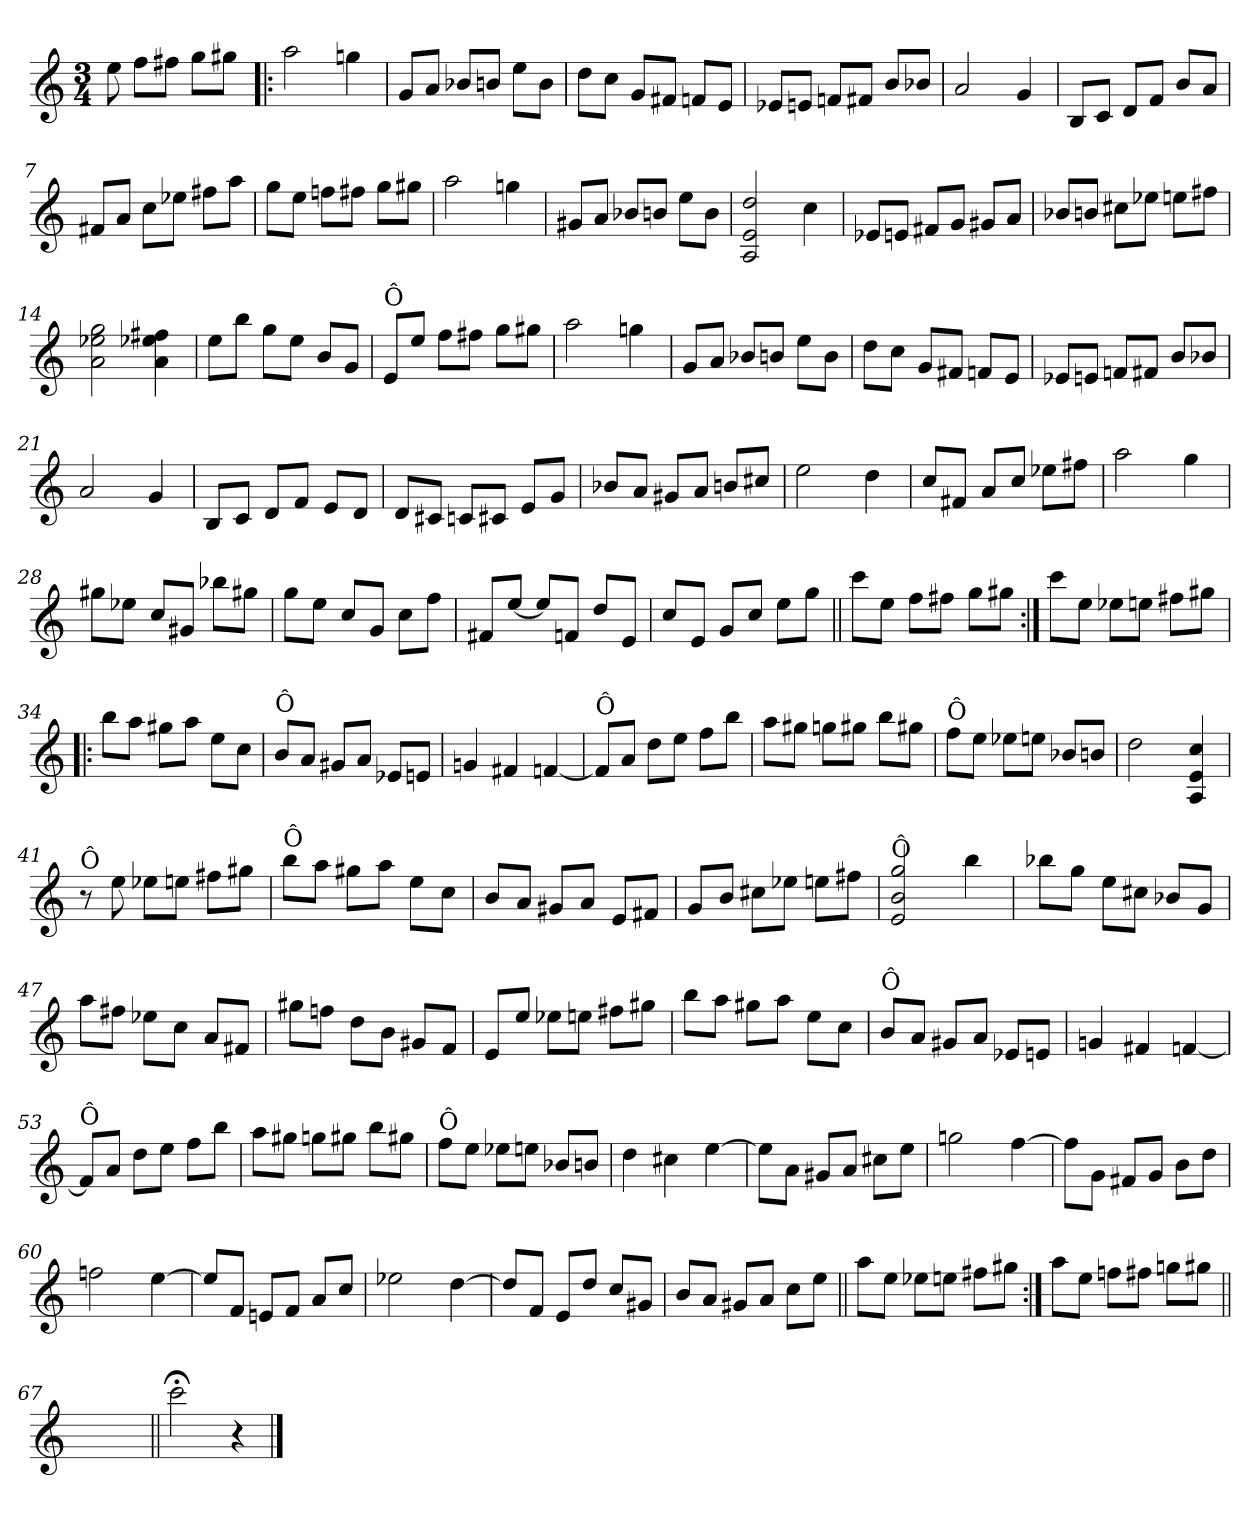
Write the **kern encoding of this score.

**kern
*part1
*staff1
*clefG2
*k[]
*a:
*M3/4
=
8ee\
8ff\L
8ff#X\J
8gg\L
8gg#X\J
=1!|:
2aa\
4ggn\
=2
8g/L
8a/J
8b-X/L
8bn/J
8ee\L
8b\J
=3
8dd\L
8cc\J
8g/L
8f#X/J
8fn/L
8e/J
=4
8e-X/L
8en/J
8fn/L
8f#X/J
8b/L
8b-X/J
!!LO:LB:g=z
=5
2a/
4g/
=6
8B/L
8c/J
8d/L
8f/J
8b/L
8a/J
=7
8f#X/L
8a/J
8cc\L
8ee-X\J
8ff#X\L
8aa\J
=8
8gg\L
8ee\J
8ffn\L
8ff#X\J
8gg\L
8gg#X\J
=9
2aa\
4ggn\
!!LO:LB:g=z
=10
8g#X/L
8a/J
8b-X/L
8bn/J
8ee\L
8b\J
=11
2A/ 2e/ 2dd/
4cc\
=12
8e-X/L
8en/J
8f#X/L
8g/J
8g#X/L
8a/J
=13
8b-X/L
8bn/J
8cc#X\L
8ee-X\J
8een\L
8ff#X\J
=14
2a\ 2ee-X\ 2gg\
4a\ 4ee-X\ 4ff#X\
!!LO:LB:g=z
=15
8ee\L
8bb\J
8gg\L
8ee\J
8b/L
8g/J
=16
!LO:TX:a:t=Ô
8e/L
8ee/J
8ff\L
8ff#X\J
8gg\L
8gg#X\J
=17
2aa\
4ggn\
=18
8g/L
8a/J
8b-X/L
8bn/J
8ee\L
8b\J
=19
8dd\L
8cc\J
8g/L
8f#X/J
8fn/L
8e/J
!!LO:LB:g=z
=20
8e-X/L
8en/J
8fn/L
8f#X/J
8b/L
8b-X/J
=21
2a/
4g/
=22
8B/L
8c/J
8d/L
8f/J
8e/L
8d/J
=23
8d/L
8c#X/J
8cn/L
8c#X/J
8e/L
8g/J
=24
8b-X/L
8a/J
8g#X/L
8a/J
8bn/L
8cc#X/J
!!LO:LB:g=z
=25
2ee\
4dd\
=26
8cc/L
8f#X/J
8a/L
8cc/J
8ee-X\L
8ff#X\J
=27
2aa\
4gg\
=28
8gg#X\L
8ee-X\J
8cc/L
8g#X/J
8bb-X\L
8gg#X\J
=29
8gg\L
8ee\J
8cc/L
8g/J
8cc\L
8ff\J
!!LO:LB:g=z
=30
8f#X/L
[8ee/J
8ee/L]
8fn/J
8dd/L
8e/J
=31
8cc/L
8e/J
8g/L
8cc/J
8ee\L
8gg\J
=32||
8ccc\L
8ee\J
8ff\L
8ff#X\J
8gg\L
8gg#X\J
=33:|!
8ccc\L
8ee\J
8ee-X\L
8een\J
8ff#X\L
8gg#X\J
!!LO:LB:g=z
=34!|:
8bb\L
8aa\J
8gg#X\L
8aa\J
8ee\L
8cc\J
=35
!LO:TX:a:t=Ô
8b/L
8a/J
8g#X/L
8a/J
8e-X/L
8en/J
=36
4gn/
4f#X/
[4fn/
=37
!LO:TX:a:t=Ô
8f/L]
8a/J
8dd\L
8ee\J
8ff\L
8bb\J
=38
8aa\L
8gg#X\J
8ggn\L
8gg#X\J
8bb\L
8gg#X\J
!!LO:LB:g=z
=39
!LO:TX:a:t=Ô
8ff\L
8ee\J
8ee-X\L
8een\J
8b-X/L
8bn/J
=40
2dd\
4A/ 4e/ 4cc/
=41
!LO:TX:a:t=Ô
8r
8ee\
8ee-X\L
8een\J
8ff#X\L
8gg#X\J
=42
!LO:TX:a:t=Ô
8bb\L
8aa\J
8gg#X\L
8aa\J
8ee\L
8cc\J
=43
8b/L
8a/J
8g#X/L
8a/J
8e/L
8f#X/J
!!LO:PB:g=z
=44
8g/L
8b/J
8cc#X\L
8ee-X\J
8een\L
8ff#X\J
=45
!LO:TX:a:t=Ô
2e/ 2b/ 2gg/
4bb\
=46
8bb-X\L
8gg\J
8ee\L
8cc#X\J
8b-X/L
8g/J
=47
8aa\L
8ff#X\J
8ee-X\L
8cc\J
8a/L
8f#X/J
=48
8gg#X\L
8ffn\J
8dd\L
8b\J
8g#X/L
8f/J
!!LO:LB:g=z
=49
8e/L
8ee/J
8ee-X\L
8een\J
8ff#X\L
8gg#X\J
=50
8bb\L
8aa\J
8gg#X\L
8aa\J
8ee\L
8cc\J
=51
!LO:TX:a:t=Ô
8b/L
8a/J
8g#X/L
8a/J
8e-X/L
8en/J
=52
4gn/
4f#X/
[4fn/
=53
!LO:TX:a:t=Ô
8f/L]
8a/J
8dd\L
8ee\J
8ff\L
8bb\J
!!LO:LB:g=z
=54
8aa\L
8gg#X\J
8ggn\L
8gg#X\J
8bb\L
8gg#X\J
=55
!LO:TX:a:t=Ô
8ff\L
8ee\J
8ee-X\L
8een\J
8b-X/L
8bn/J
=56
4dd\
4cc#X\
[4ee\
=57
8ee\L]
8a\J
8g#X/L
8a/J
8cc#X\L
8ee\J
=58
2ggn\
[4ff\
!!LO:LB:g=z
=59
8ff\L]
8g\J
8f#X/L
8g/J
8b\L
8dd\J
=60
2ffn\
[4ee\
=61
8een/L]
8f/J
8en/L
8f/J
8a/L
8cc/J
=62
2ee-X\
[4dd\
=63
8dd/L]
8f/J
8e/L
8dd/J
8cc/L
8g#X/J
!!LO:LB:g=z
=64
8b/L
8a/J
8g#X/L
8a/J
8cc\L
8ee\J
=65||
8aa\L
8ee\J
8ee-X\L
8een\J
8ff#X\L
8gg#X\J
=66:|!
8aa\L
8ee\J
8ffn\L
8ff#X\J
8ggn\L
8gg#X\J
=67||
2.ryy
=68||
2ccc;<\
4r
==
*-
